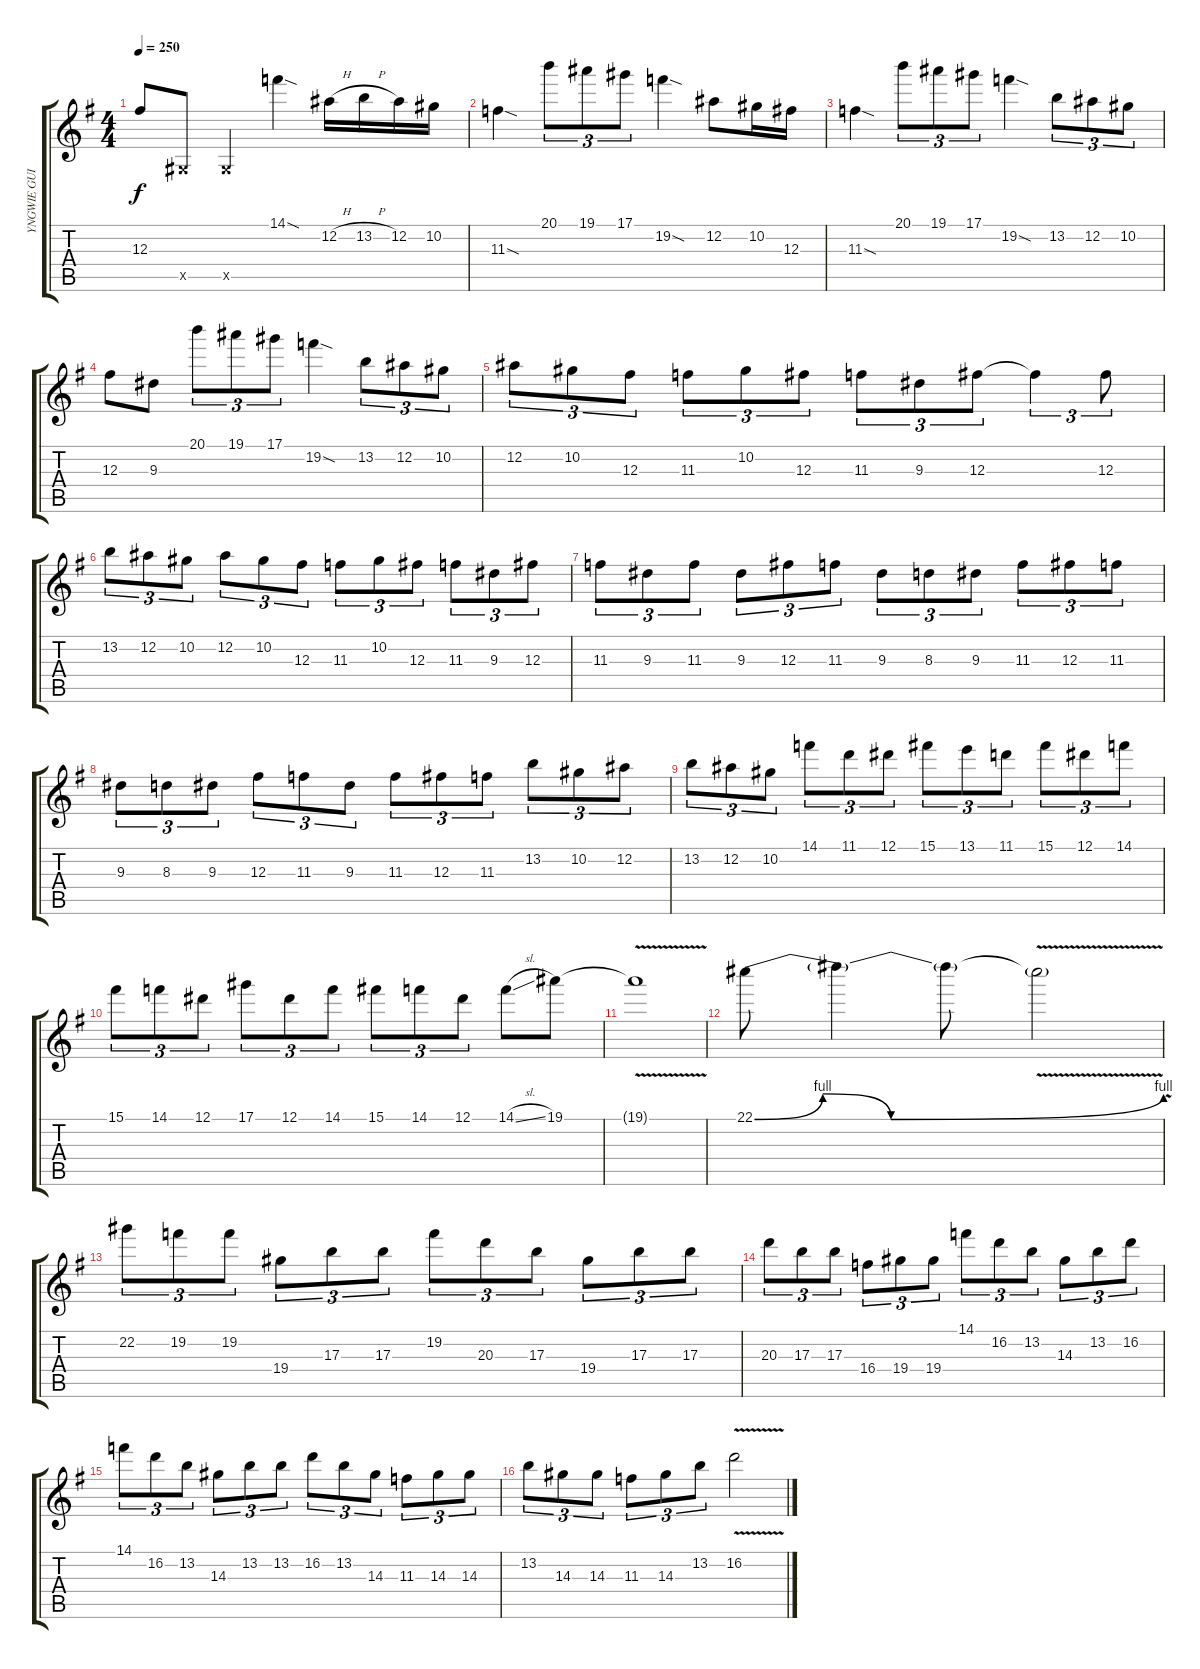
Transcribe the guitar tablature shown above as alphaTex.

\track ("YNGWIE GUITAR 2" "YNGWIE GUI") {instrument overdrivenguitar}
\staff {score tabs}
\tuning (Eb4 Bb3 Gb3 Db3 Ab2 Eb2) {hide}
\ts (4 4)
\tempo 250
\clef g2
\ks eminor
12.3.8{dy f} 0.5{x}.8 0.5{x}.4 14.1{sod}.4 12.2{h}.16 13.2{h}.16 12.2.16 10.2.16 |
11.3{sod}.4 20.1.8{tu (3 2)} 19.1.8{tu (3 2)} 17.1.8{tu (3 2)} 19.2{sod}.4 12.2.8 10.2.16 12.3.16 |
11.3{sod}.4 20.1.8{tu (3 2)} 19.1.8{tu (3 2)} 17.1.8{tu (3 2)} 19.2{sod}.4 13.2.8{tu (3 2)} 12.2.8{tu (3 2)} 10.2.8{tu (3 2)} |
12.3.8 9.3.8 20.1.8{tu (3 2)} 19.1.8{tu (3 2)} 17.1.8{tu (3 2)} 19.2{sod}.4 13.2.8{tu (3 2)} 12.2.8{tu (3 2)} 10.2.8{tu (3 2)} |
12.2.8{tu (3 2)} 10.2.8{tu (3 2)} 12.3.8{tu (3 2)} 11.3.8{tu (3 2)} 10.2.8{tu (3 2)} 12.3.8{tu (3 2)} 11.3.8{tu (3 2)} 9.3.8{tu (3 2)} 12.3.8{tu (3 2)} 12.3{t}.4{tu (3 2)} 12.3.8{tu (3 2)} |
13.2.8{tu (3 2)} 12.2.8{tu (3 2)} 10.2.8{tu (3 2)} 12.2.8{tu (3 2)} 10.2.8{tu (3 2)} 12.3.8{tu (3 2)} 11.3.8{tu (3 2)} 10.2.8{tu (3 2)} 12.3.8{tu (3 2)} 11.3.8{tu (3 2)} 9.3.8{tu (3 2)} 12.3.8{tu (3 2)} |
11.3.8{tu (3 2)} 9.3.8{tu (3 2)} 11.3.8{tu (3 2)} 9.3.8{tu (3 2)} 12.3.8{tu (3 2)} 11.3.8{tu (3 2)} 9.3.8{tu (3 2)} 8.3.8{tu (3 2)} 9.3.8{tu (3 2)} 11.3.8{tu (3 2)} 12.3.8{tu (3 2)} 11.3.8{tu (3 2)} |
9.3.8{tu (3 2)} 8.3.8{tu (3 2)} 9.3.8{tu (3 2)} 12.3.8{tu (3 2)} 11.3.8{tu (3 2)} 9.3.8{tu (3 2)} 11.3.8{tu (3 2)} 12.3.8{tu (3 2)} 11.3.8{tu (3 2)} 13.2.8{tu (3 2)} 10.2.8{tu (3 2)} 12.2.8{tu (3 2)} |
13.2.8{tu (3 2)} 12.2.8{tu (3 2)} 10.2.8{tu (3 2)} 14.1.8{tu (3 2)} 11.1.8{tu (3 2)} 12.1.8{tu (3 2)} 15.1.8{tu (3 2)} 13.1.8{tu (3 2)} 11.1.8{tu (3 2)} 15.1.8{tu (3 2)} 12.1.8{tu (3 2)} 14.1.8{tu (3 2)} |
15.1.8{tu (3 2)} 14.1.8{tu (3 2)} 12.1.8{tu (3 2)} 17.1.8{tu (3 2)} 12.1.8{tu (3 2)} 14.1.8{tu (3 2)} 15.1.8{tu (3 2)} 14.1.8{tu (3 2)} 12.1.8{tu (3 2)} 14.1{sl}.8 19.1.8 |
19.1{v t}.1 |
22.1{be (custom 0 0 10 4 20 0 60 4)}.8 22.1{t}.4 22.1{t}.8 22.1{v t}.2 |
22.2.8{tu (3 2)} 19.2.8{tu (3 2)} 19.2.8{tu (3 2)} 19.4.8{tu (3 2)} 17.3.8{tu (3 2)} 17.3.8{tu (3 2)} 19.2.8{tu (3 2)} 20.3.8{tu (3 2)} 17.3.8{tu (3 2)} 19.4.8{tu (3 2)} 17.3.8{tu (3 2)} 17.3.8{tu (3 2)} |
20.3.8{tu (3 2)} 17.3.8{tu (3 2)} 17.3.8{tu (3 2)} 16.4.8{tu (3 2)} 19.4.8{tu (3 2)} 19.4.8{tu (3 2)} 14.1.8{tu (3 2)} 16.2.8{tu (3 2)} 13.2.8{tu (3 2)} 14.3.8{tu (3 2)} 13.2.8{tu (3 2)} 16.2.8{tu (3 2)} |
14.1.8{tu (3 2)} 16.2.8{tu (3 2)} 13.2.8{tu (3 2)} 14.3.8{tu (3 2)} 13.2.8{tu (3 2)} 13.2.8{tu (3 2)} 16.2.8{tu (3 2)} 13.2.8{tu (3 2)} 14.3.8{tu (3 2)} 11.3.8{tu (3 2)} 14.3.8{tu (3 2)} 14.3.8{tu (3 2)} |
13.2.8{tu (3 2)} 14.3.8{tu (3 2)} 14.3.8{tu (3 2)} 11.3.8{tu (3 2)} 14.3.8{tu (3 2)} 13.2.8{tu (3 2)} 16.2{v}.2
